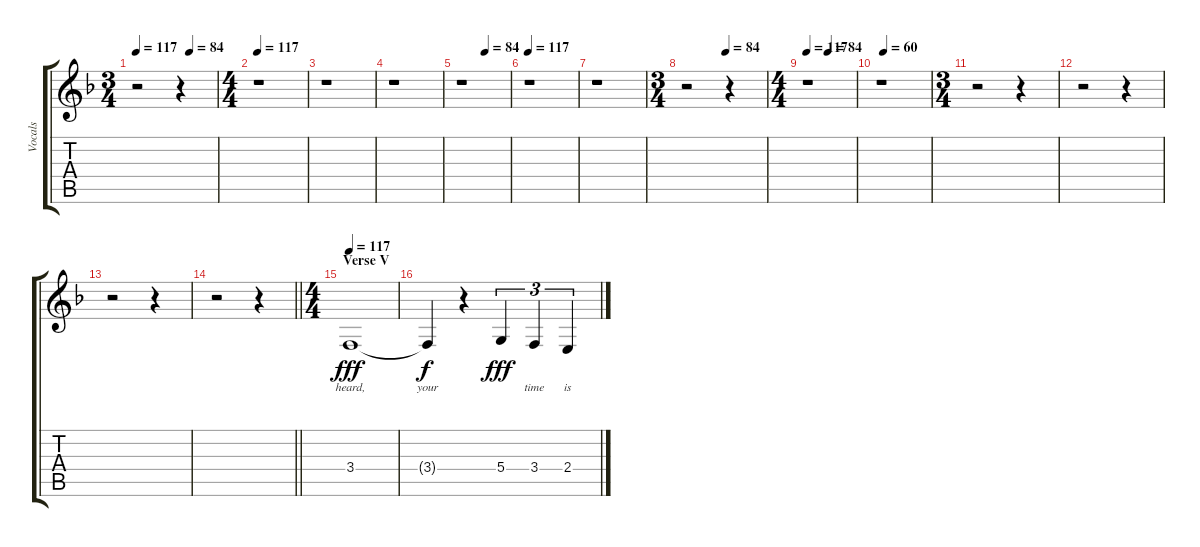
\track ("Vocals" "Vocals") {instrument lead6voice}
\staff {score tabs}
\tuning (E4 B3 G3 D3 A2 E2) {hide}
\ts (3 4)
\tempo 117
\tempo (84 0.6663194444444445)
\clef g2
\ks f
r.2{dy f} r.4 |
\ts (4 4)
\tempo 117
r.1 |
r.1 |
r.1 |
\tempo (84 0.5)
r.1 |
\tempo 117
r.1 |
r.1 |
\ts (3 4)
\tempo (84 0.5)
r.2 r.4 |
\ts (4 4)
\tempo 117
\tempo (84 0.4375)
r.1 |
\tempo (60 0.0625)
r.1 |
\ts (3 4)
r.2 r.4 |
r.2 r.4 |
r.2 r.4 |
\barLineRight lightlight
r.2 r.4 |
\ts (4 4)
\section ("" "Verse V")
\tempo 117
3.4.1{lyrics (0 "heard,") lyrics (1 "") lyrics (2 "") lyrics (3 "") lyrics (4 "") dy fff} |
3.4{t}.4{lyrics (0 "your") lyrics (1 "") lyrics (2 "") lyrics (3 "") lyrics (4 "") dy f} r.4 5.4.4{tu (3 2) lyrics (0 "") lyrics (1 "") lyrics (2 "") lyrics (3 "") lyrics (4 "") dy fff} 3.4.4{tu (3 2) lyrics (0 "time") lyrics (1 "") lyrics (2 "") lyrics (3 "") lyrics (4 "")} 2.4.4{tu (3 2) lyrics (0 "is") lyrics (1 "") lyrics (2 "") lyrics (3 "") lyrics (4 "")}
